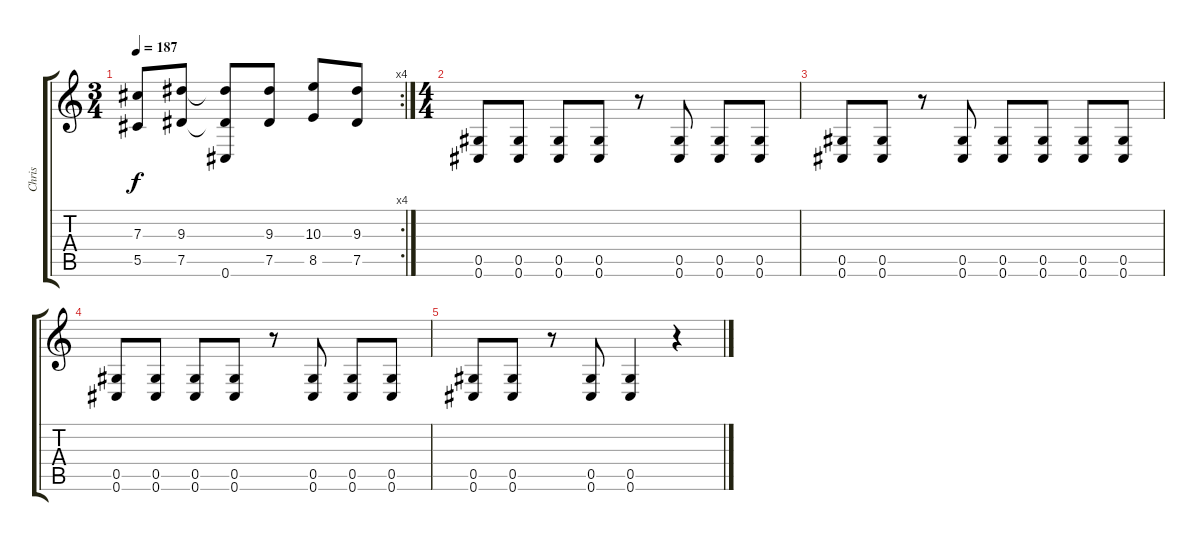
\track ("Chris" "Chris") {instrument distortionguitar}
\staff {score tabs}
\tuning (Eb4 Bb3 Gb3 Db3 Ab2 Db2) {hide}
\rc 4
\ts (3 4)
\tempo 187
\clef g2
\ks c
(7.3 5.5).8{dy f} (9.3 7.5).8 (9.3{t} 7.5{t} 0.6).8 (9.3 7.5).8 (10.3 8.5).8 (9.3 7.5).8 |
\ts (4 4)
(0.5 0.6).8 (0.5 0.6).8 (0.5 0.6).8 (0.5 0.6).8 r.8 (0.5 0.6).8 (0.5 0.6).8 (0.5 0.6).8 |
(0.5 0.6).8 (0.5 0.6).8 r.8 (0.5 0.6).8 (0.5 0.6).8 (0.5 0.6).8 (0.5 0.6).8 (0.5 0.6).8 |
(0.5 0.6).8 (0.5 0.6).8 (0.5 0.6).8 (0.5 0.6).8 r.8 (0.5 0.6).8 (0.5 0.6).8 (0.5 0.6).8 |
(0.5 0.6).8 (0.5 0.6).8 r.8 (0.5 0.6).8 (0.5 0.6).4 r.4
